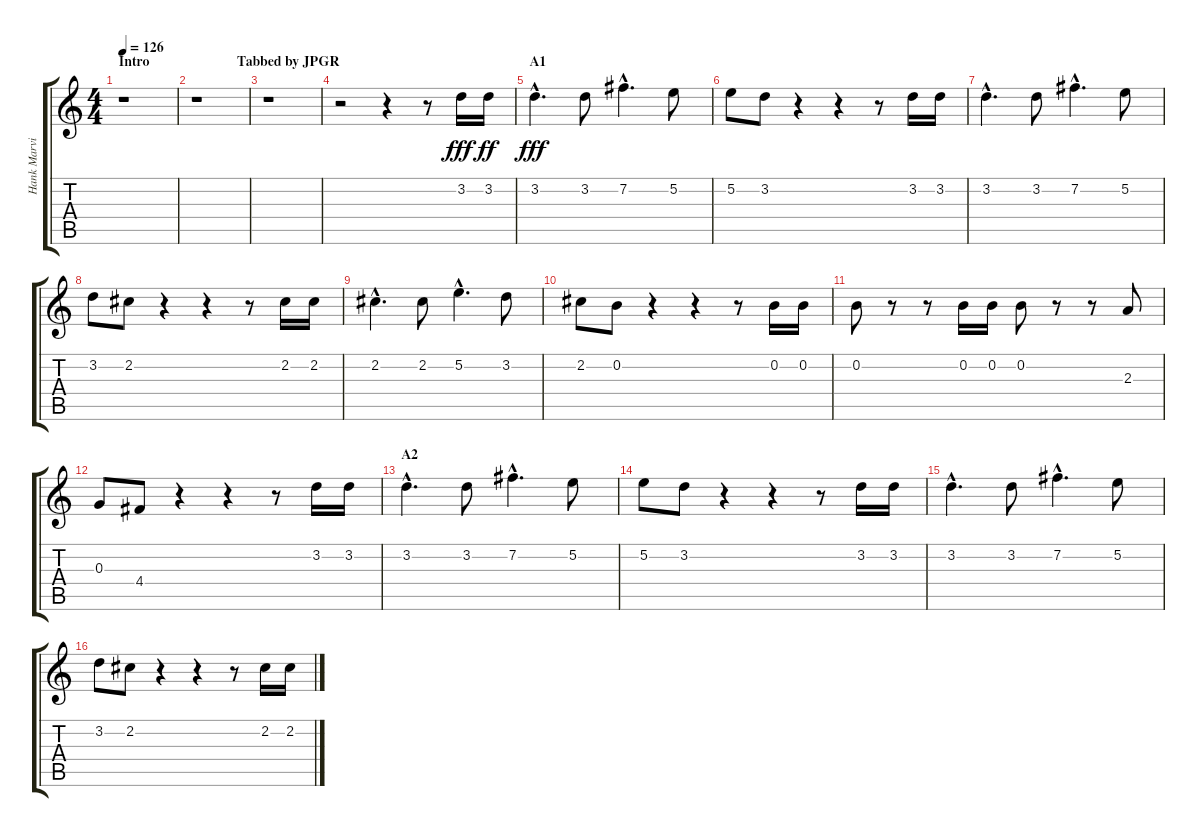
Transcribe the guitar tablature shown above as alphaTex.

\track ("Hank Marvin" "Hank Marvi") {instrument acousticguitarsteel}
\staff {score tabs}
\tuning (E4 B3 G3 D3 A2 E2) {hide}
\ts (4 4)
\section ("" "Intro                         Tabbed by JPGR")
\tempo 126
\clef g2
\ks c
r.1{dy fff instrument acousticguitarsteel} |
r.1 |
r.1 |
r.2 r.4 r.8 3.2.16 3.2.16{dy ff} |
\section ("" "A1")
3.2{hac}.4{d dy fff} 3.2.8 7.2{hac}.4{d} 5.2.8 |
5.2.8 3.2.8 r.4 r.4 r.8 3.2.16 3.2.16 |
3.2{hac}.4{d} 3.2.8 7.2{hac}.4{d} 5.2.8 |
3.2.8 2.2.8 r.4 r.4 r.8 2.2.16 2.2.16 |
2.2{hac}.4{d} 2.2.8 5.2{hac}.4{d} 3.2.8 |
2.2.8 0.2.8 r.4 r.4 r.8 0.2.16 0.2.16 |
0.2.8 r.8 r.8 0.2.16 0.2.16 0.2.8 r.8 r.8 2.3.8 |
0.3.8 4.4.8 r.4 r.4 r.8 3.2.16 3.2.16 |
\section ("" "A2")
3.2{hac}.4{d} 3.2.8 7.2{hac}.4{d} 5.2.8 |
5.2.8 3.2.8 r.4 r.4 r.8 3.2.16 3.2.16 |
3.2{hac}.4{d} 3.2.8 7.2{hac}.4{d} 5.2.8 |
3.2.8 2.2.8 r.4 r.4 r.8 2.2.16 2.2.16
